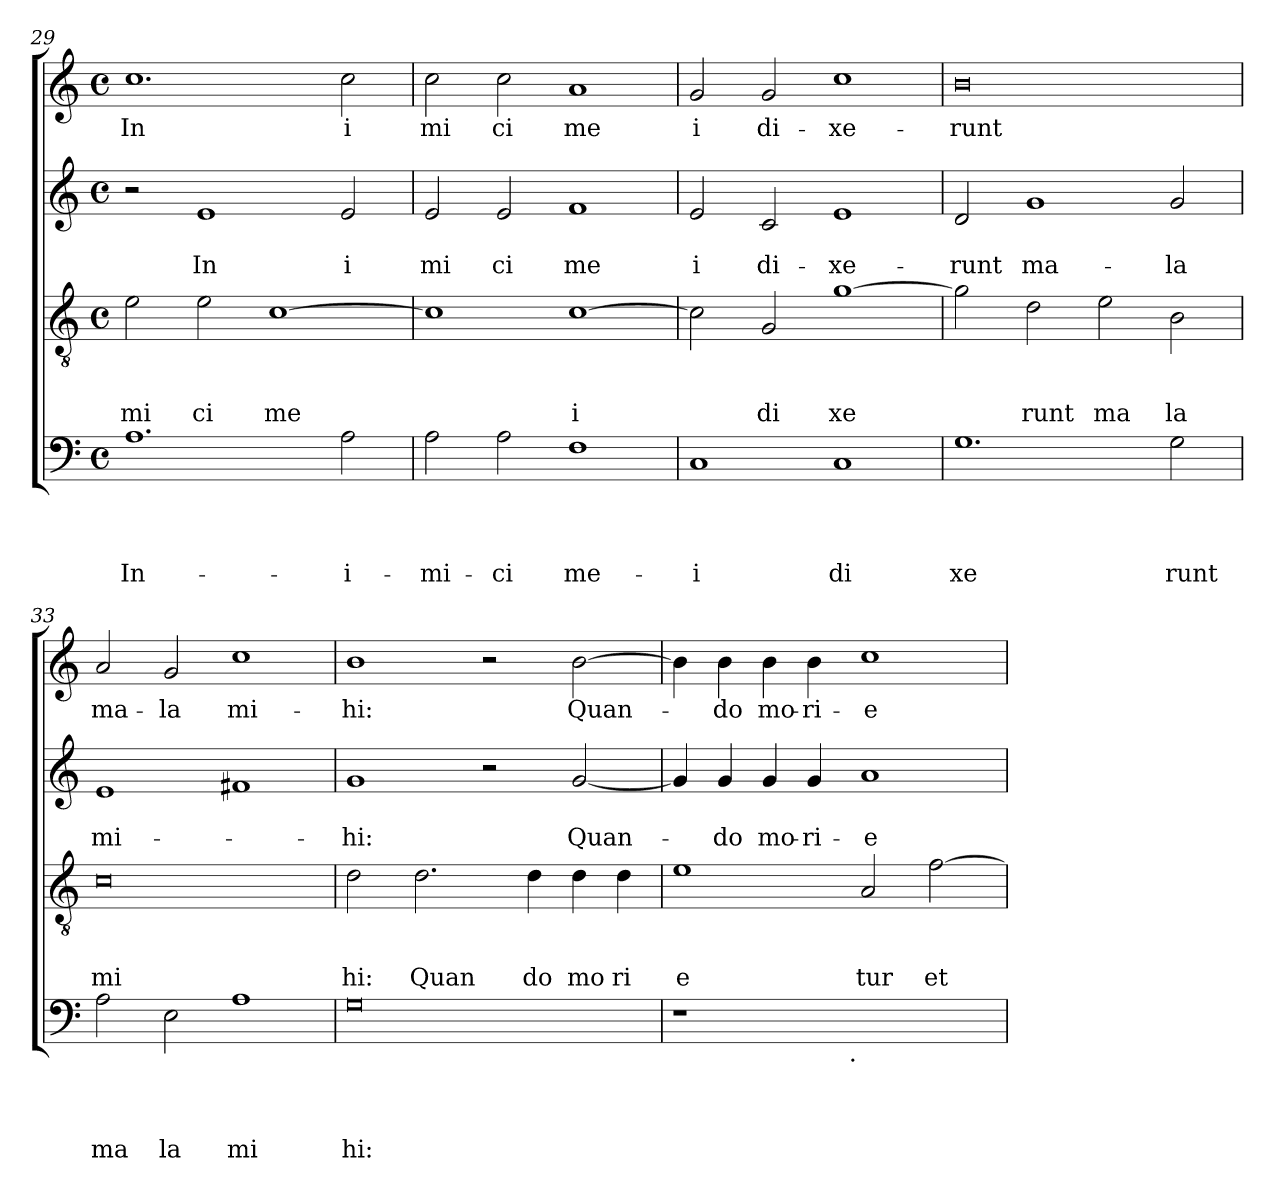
**kern	**text	**text	**text	**text	**kern	**text	**text	**text	**kern	**text	**text	**kern	**text
*part4	*part4	*part4	*part4	*part4	*part3	*part3	*part3	*part3	*part2	*part2	*part2	*part1	*part1
*staff4	*staff4	*staff4	*staff4	*staff4	*staff3	*staff3	*staff3	*staff3	*staff2	*staff2	*staff2	*staff1	*staff1
*clefF4	*	*	*	*	*clefGv2	*	*	*	*clefG2	*	*	*clefG2	*
*k[]	*	*	*	*	*k[]	*	*	*	*k[]	*	*	*k[]	*
*C:	*	*	*	*	*C:	*	*	*	*C:	*	*	*C:	*
*M4/4	*	*	*	*	*M4/4	*	*	*	*M4/4	*	*	*M4/4	*
*met(c)	*	*	*	*	*met(c)	*	*	*	*met(c)	*	*	*met(c)	*
=29	=29	=29	=29	=29	=29	=29	=29	=29	=29	=29	=29	=29	=29
!	!	!	!	!LO:LY:b	!	!	!	!LO:LY:b	!	!	!	!	!LO:LY:b
1.A	.	.	.	In-	2e\	.	.	mi	2r	.	.	1.cc	In
!	!	!	!	!	!	!	!	!LO:LY:b	!	!	!LO:LY:b	!	!
.	.	.	.	.	2e\	.	.	ci	1e	.	In	.	.
!	!	!	!	!	!	!	!	!LO:LY:b	!	!	!	!	!
.	.	.	.	.	[>1c	.	.	me	.	.	.	.	.
!	!	!	!	!LO:LY:b	!	!	!	!	!	!	!LO:LY:b	!	!LO:LY:b
2A\	.	.	.	-i-	.	.	.	.	2e/	.	i	2cc\	i
=30	=30	=30	=30	=30	=30	=30	=30	=30	=30	=30	=30	=30	=30
!	!	!	!	!LO:LY:b	!	!	!	!	!	!	!LO:LY:b	!	!LO:LY:b
2A\	.	.	.	-mi-	1c]	.	.	.	2e/	.	mi	2cc\	mi
!	!	!	!	!LO:LY:b	!	!	!	!	!	!	!LO:LY:b	!	!LO:LY:b
2A\	.	.	.	-ci	.	.	.	.	2e/	.	ci	2cc\	ci
!	!	!	!	!LO:LY:b	!	!	!	!LO:LY:b	!	!	!LO:LY:b	!	!LO:LY:b
1F	.	.	.	me-	[>1c	.	.	i	1f	.	me	1a	me
!!LO:PB:g=z
=31	=31	=31	=31	=31	=31	=31	=31	=31	=31	=31	=31	=31	=31
!	!	!	!	!LO:LY:b	!	!	!	!	!	!	!LO:LY:b	!	!LO:LY:b
1C	.	.	.	-i	2c\]	.	.	.	2e/	.	i	2g/	i
!	!	!	!	!	!	!	!	!LO:LY:b	!	!	!LO:LY:b	!	!LO:LY:b
.	.	.	.	.	2G/	.	.	di	2c/	.	di-	2g/	di-
!	!	!	!	!LO:LY:b	!	!	!	!LO:LY:b	!	!	!LO:LY:b	!	!LO:LY:b
1C	.	.	.	di	[>1g	.	.	xe	1e	.	-xe-	1cc	-xe-
=32	=32	=32	=32	=32	=32	=32	=32	=32	=32	=32	=32	=32	=32
!	!	!	!	!LO:LY:b	!	!	!	!	!	!	!LO:LY:b	!	!LO:LY:b
1.G	.	.	.	xe	2g\]	.	.	.	2d/	.	-runt	0b	-runt
!	!	!	!	!	!	!	!	!LO:LY:b	!	!	!LO:LY:b	!	!
.	.	.	.	.	2d\	.	.	runt	1g	.	ma-	.	.
!	!	!	!	!	!	!	!	!LO:LY:b	!	!	!	!	!
.	.	.	.	.	2e\	.	.	ma	.	.	.	.	.
!	!	!	!	!LO:LY:b	!	!	!	!LO:LY:b	!	!	!LO:LY:b	!	!
2G\	.	.	.	runt	2B\	.	.	la	2g/	.	-la	.	.
=33	=33	=33	=33	=33	=33	=33	=33	=33	=33	=33	=33	=33	=33
!	!	!	!	!LO:LY:b	!	!	!	!LO:LY:b	!	!	!LO:LY:b	!	!LO:LY:b
2A\	.	.	.	ma	0c	.	.	mi	1e	.	mi-	2a/	ma-
!	!	!	!	!LO:LY:b	!	!	!	!	!	!	!	!	!LO:LY:b
2E\	.	.	.	la	.	.	.	.	.	.	.	2g/	-la
!	!	!	!	!LO:LY:b	!	!	!	!	!	!	!	!	!LO:LY:b
1A	.	.	.	mi	.	.	.	.	1f#X	.	.	1cc	mi-
=34	=34	=34	=34	=34	=34	=34	=34	=34	=34	=34	=34	=34	=34
!	!	!	!	!LO:LY:b	!	!	!	!LO:LY:b	!	!	!LO:LY:b	!	!LO:LY:b
0G	.	.	.	hi:	2d\	.	.	hi:	1g	.	-hi:	1b	-hi:
!	!	!	!	!	!	!	!	!LO:LY:b	!	!	!	!	!
.	.	.	.	.	2.d\	.	.	Quan	.	.	.	.	.
.	.	.	.	.	.	.	.	.	2r	.	.	2r	.
!	!	!	!	!	!	!	!	!LO:LY:b	!	!	!	!	!
.	.	.	.	.	4d\	.	.	do	.	.	.	.	.
!	!	!	!	!	!	!	!	!LO:LY:b	!	!	!LO:LY:b	!	!LO:LY:b
.	.	.	.	.	4d\	.	.	mo	[<2g/	.	Quan-	[>2b\	Quan-
!	!	!	!	!	!	!	!	!LO:LY:b	!	!	!	!	!
.	.	.	.	.	4d\	.	.	ri	.	.	.	.	.
=35	=35	=35	=35	=35	=35	=35	=35	=35	=35	=35	=35	=35	=35
!	!	!	!	!	!	!	!	!LO:LY:b	!	!	!	!	!
*^	*	*	*	*	*	*	*	*	*	*	*	*	*
1r	2ryy	.	.	.	.	1e	.	.	e	4g/]	.	.	4b\]	.
!	!	!	!	!	!	!	!	!	!	!	!	!LO:LY:b	!	!LO:LY:b
.	.	.	.	.	.	.	.	.	.	4g/	.	-do	4b\	-do
!	!	!	!	!	!	!	!	!	!	!	!	!LO:LY:b	!	!LO:LY:b
.	4...ryy	.	.	.	.	.	.	.	.	4g/	.	mo-	4b\	mo-
!	!	!	!	!	!	!	!	!	!	!	!	!LO:LY:b	!	!LO:LY:b
.	.	.	.	.	.	.	.	.	.	4g/	.	-ri-	4b\	-ri-
!	!LO:TX:b:t=.	!	!	!	!	!	!	!	!	!	!	!	!	!
.	1ryy	.	.	.	.	.	.	.	.	.	.	.	.	.
!	!	!	!	!	!	!	!	!	!LO:LY:b	!	!	!LO:LY:b	!	!LO:LY:b
1ryy	.	.	.	.	.	2A/	.	.	tur	1a	.	-e-	1cc	-e-
!	!	!	!	!	!	!	!	!	!LO:LY:b	!	!	!	!	!
.	.	.	.	.	.	[<2f\	.	.	et	.	.	.	.	.
.	32ryy	.	.	.	.	.	.	.	.	.	.	.	.	.
*v	*v	*	*	*	*	*	*	*	*	*	*	*	*	*
=	=	=	=	=	=	=	=	=	=	=	=	=	=
*-	*-	*-	*-	*-	*-	*-	*-	*-	*-	*-	*-	*-	*-
